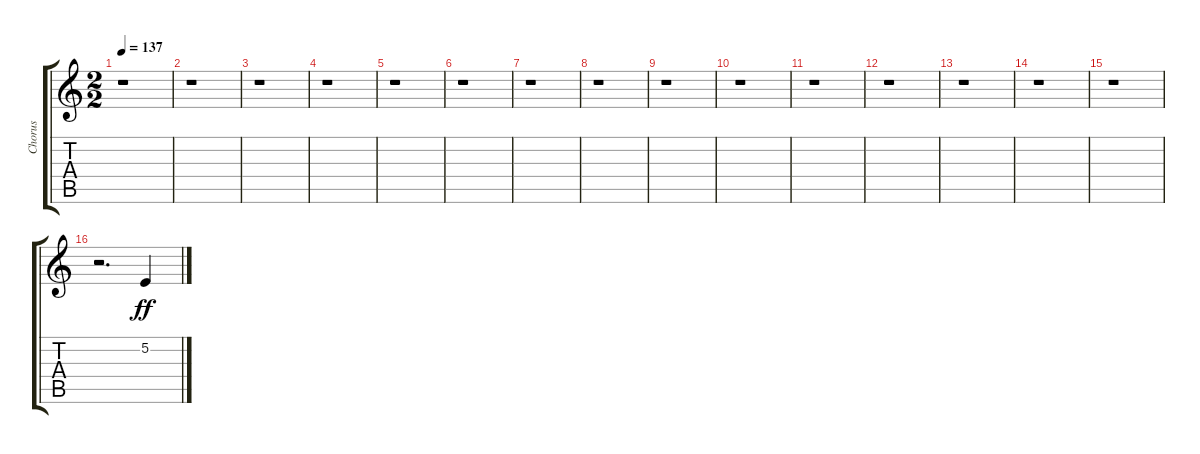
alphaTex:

\track ("Chorus" "Chorus") {instrument choiraahs}
\staff {score tabs}
\tuning (E4 B3 G3 D3 A2 E2) {hide}
\ts (2 2)
\tempo 137
\clef g2
\ks c
r.1{dy ff} |
r.1 |
r.1 |
r.1 |
r.1 |
r.1 |
r.1 |
r.1 |
r.1 |
r.1 |
r.1 |
r.1 |
r.1 |
r.1 |
r.1 |
r.2{d} 5.2.4
